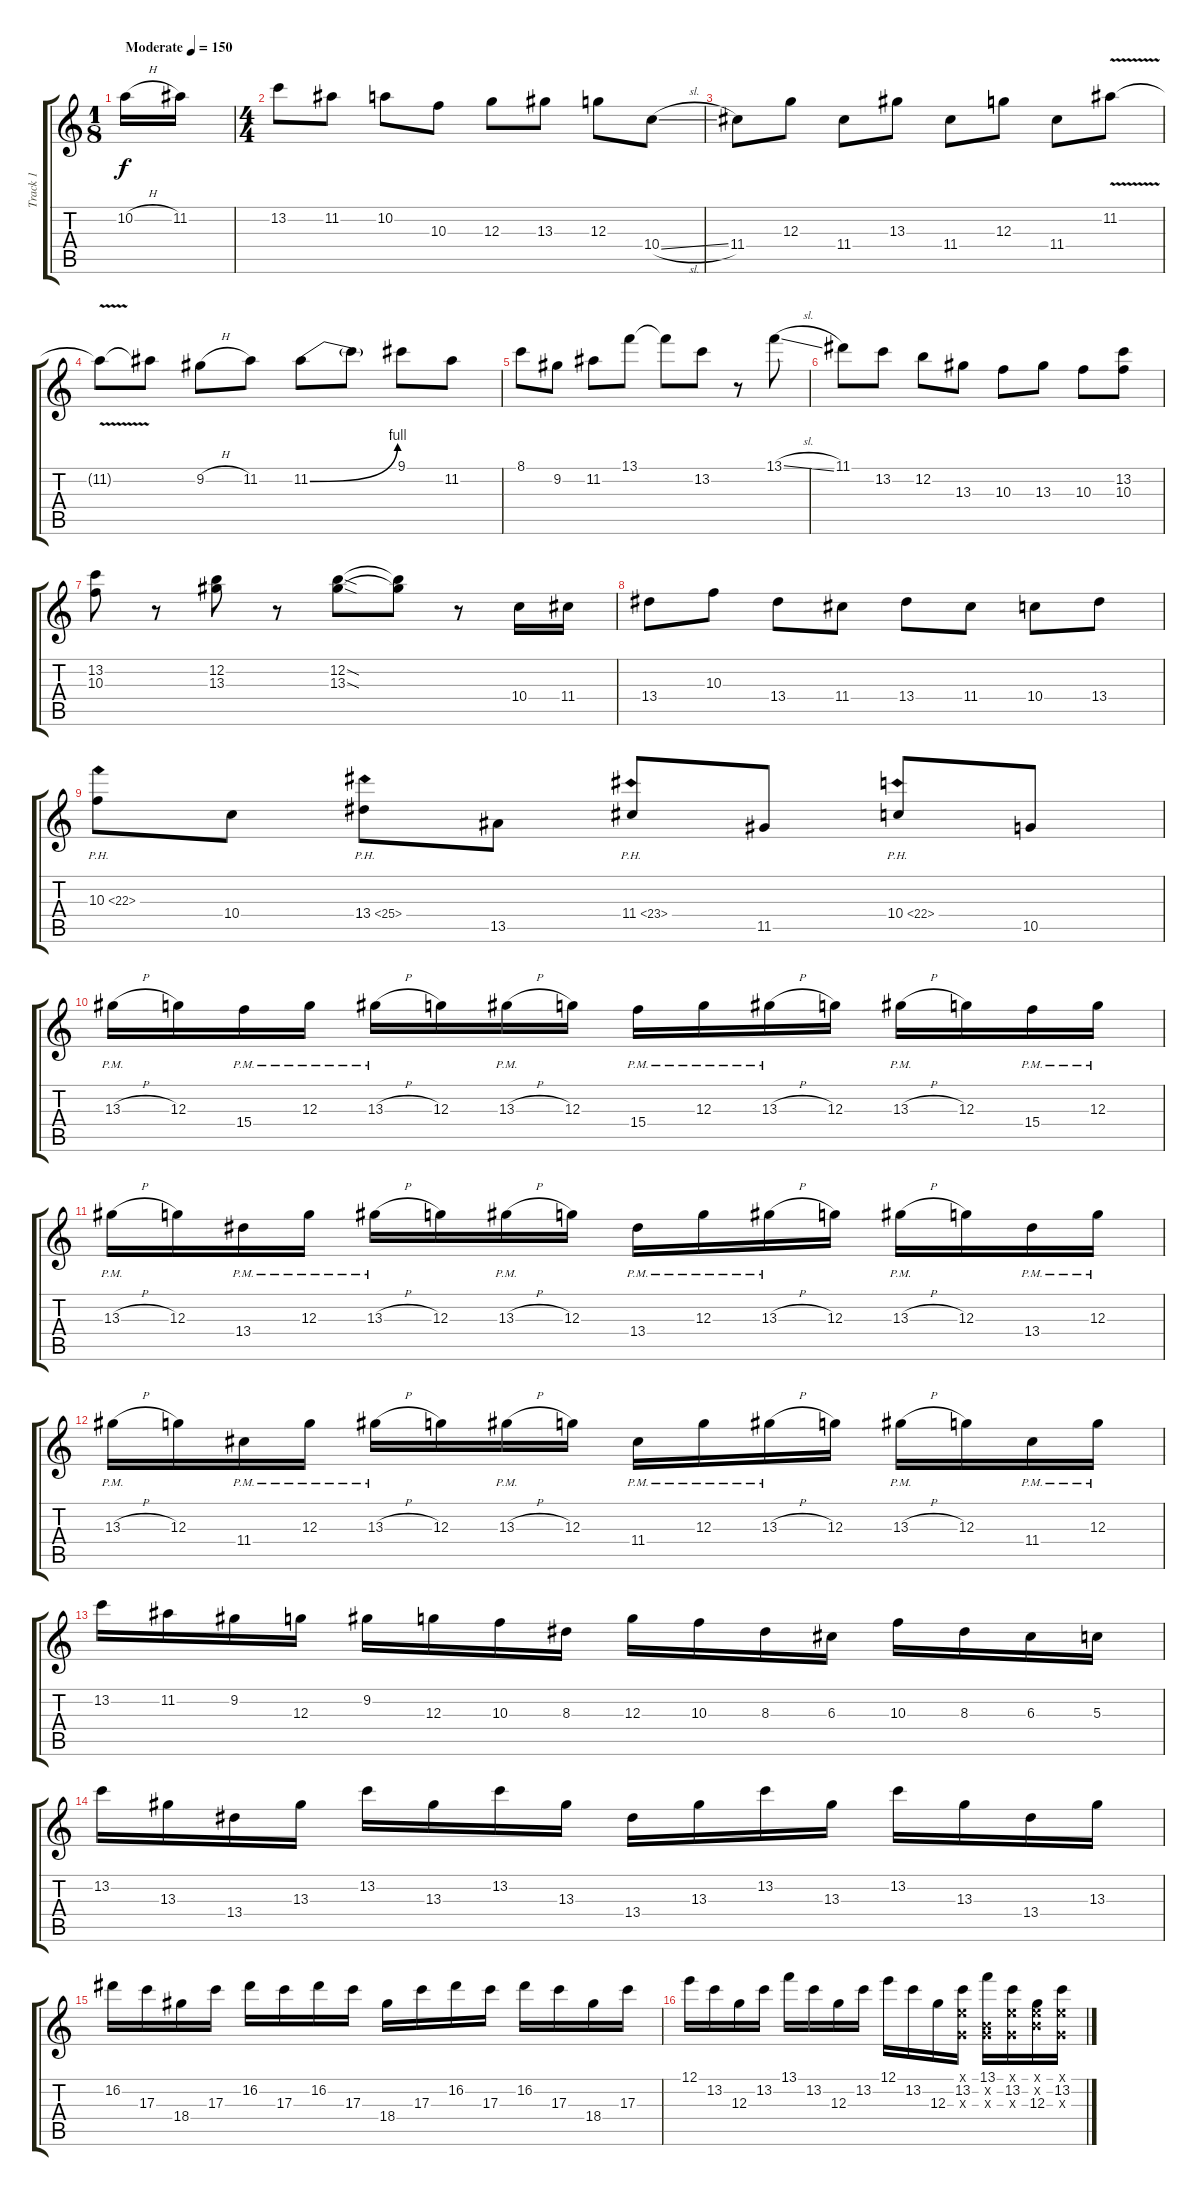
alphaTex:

\track ("Track 1" "Track 1") {instrument distortionguitar}
\staff {score tabs}
\tuning (E4 B3 G3 D3 A2 E2) {hide}
\ts (1 8)
\tempo (150 "Moderate")
\clef g2
\ks c
10.2{h}.16{dy f instrument distortionguitar} 11.2.16 |
\ts (4 4)
13.2.8 11.2.8 10.2.8 10.3.8 12.3.8 13.3.8 12.3.8 10.4{sl}.8 |
11.4.8 12.3.8 11.4.8 13.3.8 11.4.8 12.3.8 11.4.8 11.2{v}.8 |
11.2{t}.8 11.2{t}.8 9.2{h}.8 11.2.8 11.2{be (bend 0 0 60 4)}.8 11.2{t}.8 9.1.8 11.2.8 |
8.1.8 9.2.8 11.2.8 13.1.8 13.1{t}.8 13.2.8 r.8 13.1{sl}.8 |
11.1.8 13.2.8 12.2.8 13.3.8 10.3.8 13.3.8 10.3.8 (13.2 10.3).8 |
(13.2 10.3).8 r.8 (12.2 13.3).8 r.8 (12.2{sod} 13.3{sod}).8 (12.2{t} 13.3{t}).8 r.8 10.4.16 11.4.16 |
13.4.8 10.3.8 13.4.8 11.4.8 13.4.8 11.4.8 10.4.8 13.4.8 |
10.3{ph 12}.8 10.4.8 13.4{ph 12}.8 13.5.8 11.4{ph 12}.8 11.5.8 10.4{ph 12}.8 10.5.8 |
13.3{h pm}.16 12.3.16 15.4{pm}.16 12.3{pm}.16 13.3{h pm}.16 12.3.16 13.3{h pm}.16 12.3.16 15.4{pm}.16 12.3{pm}.16 13.3{h pm}.16 12.3.16 13.3{h pm}.16 12.3.16 15.4{pm}.16 12.3{pm}.16 |
13.3{h pm}.16 12.3.16 13.4{pm}.16 12.3{pm}.16 13.3{h pm}.16 12.3.16 13.3{h pm}.16 12.3.16 13.4{pm}.16 12.3{pm}.16 13.3{h pm}.16 12.3.16 13.3{h pm}.16 12.3.16 13.4{pm}.16 12.3{pm}.16 |
13.3{h pm}.16 12.3.16 11.4{pm}.16 12.3{pm}.16 13.3{h pm}.16 12.3.16 13.3{h pm}.16 12.3.16 11.4{pm}.16 12.3{pm}.16 13.3{h pm}.16 12.3.16 13.3{h pm}.16 12.3.16 11.4{pm}.16 12.3{pm}.16 |
13.2.16 11.2.16 9.2.16 12.3.16 9.2.16 12.3.16 10.3.16 8.3.16 12.3.16 10.3.16 8.3.16 6.3.16 10.3.16 8.3.16 6.3.16 5.3.16 |
13.2.16 13.3.16 13.4.16 13.3.16 13.2.16 13.3.16 13.2.16 13.3.16 13.4.16 13.3.16 13.2.16 13.3.16 13.2.16 13.3.16 13.4.16 13.3.16 |
16.2.16 17.3.16 18.4.16 17.3.16 16.2.16 17.3.16 16.2.16 17.3.16 18.4.16 17.3.16 16.2.16 17.3.16 16.2.16 17.3.16 18.4.16 17.3.16 |
12.1.16 13.2.16 12.3.16 13.2.16 13.1.16 13.2.16 12.3.16 13.2.16 12.1.16 13.2.16 12.3.16 (0.1{x} 13.2 0.3{x}).16 (13.1 0.2{x} 0.3{x}).16 (0.1{x} 13.2 0.3{x}).16 (0.1{x} 0.2{x} 12.3).16 (0.1{x} 13.2 0.3{x}).16
